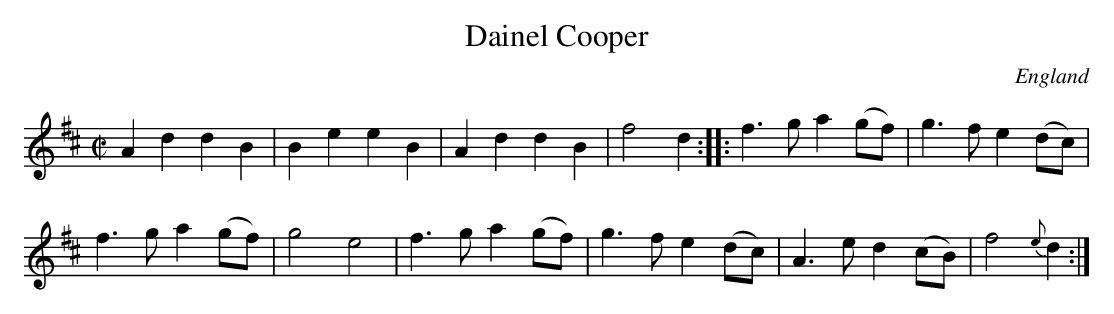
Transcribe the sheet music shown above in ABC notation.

X:1
T:Dainel Cooper
L:1/8
M:C|
O:England
K:D
A2d2 d2B2 | B2e2 e2B2 | A2d2 d2B2 | f4 d2 :: \
f3g a2(gf) | g3f e2(dc) |! f3g a2(gf) | g4 e4 | \
f3g a2(gf) | g3f e2(dc) | A3e d2(cB) | f4 {e}d2 :|
